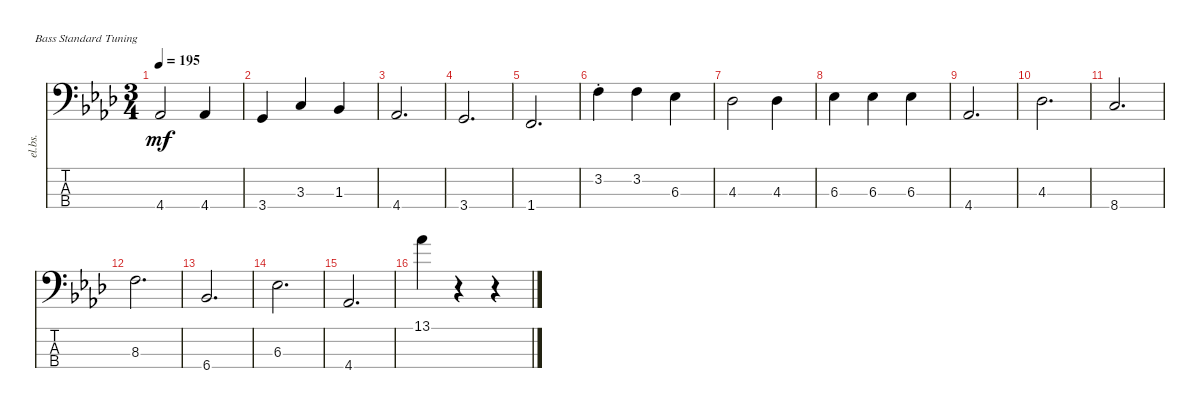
\defaultSystemsLayout 4
\bracketExtendMode nobrackets
\track ("Electric Bass" "el.bs.") {defaultSystemsLayout 6 instrument electricbassfinger}
\staff {score tabs}
\tuning (G2 D2 A1 E1)
\ts (3 4)
\tempo 195
\clef f4
\ks ab
4.4{acc b}.2{dy mf beam Up} 4.4{acc b}.4{beam Up} |
3.4{acc forcenatural}.4{beam Up} 3.3{acc forcenatural}.4{beam Up} 1.3{acc b}.4{beam Up} |
4.4{acc b}.2{d beam Up} |
3.4{acc forcenatural}.2{d beam Up} |
1.4{acc forcenatural}.2{d beam Up} |
3.2{st acc forcenatural}.4{beam Down} 3.2{acc forcenatural}.4{beam Down} 6.3{acc b}.4{beam Down} |
4.3{acc b}.2{beam Down} 4.3{acc b}.4{beam Down} |
6.3{acc b}.4{beam Down} 6.3{acc b}.4{beam Down} 6.3{acc b}.4{beam Down} |
4.4{acc b}.2{d beam Up} |
4.3{acc b}.2{d beam Down} |
8.4{acc forcenatural}.2{d beam Up} |
8.3{acc forcenatural}.2{d beam Down} |
6.4{acc b}.2{d beam Up} |
6.3{acc b}.2{d beam Down} |
4.4{acc b}.2{d beam Up} |
13.1{acc b}.4{beam Down} r.4{beam Down} r.4{beam Down}
